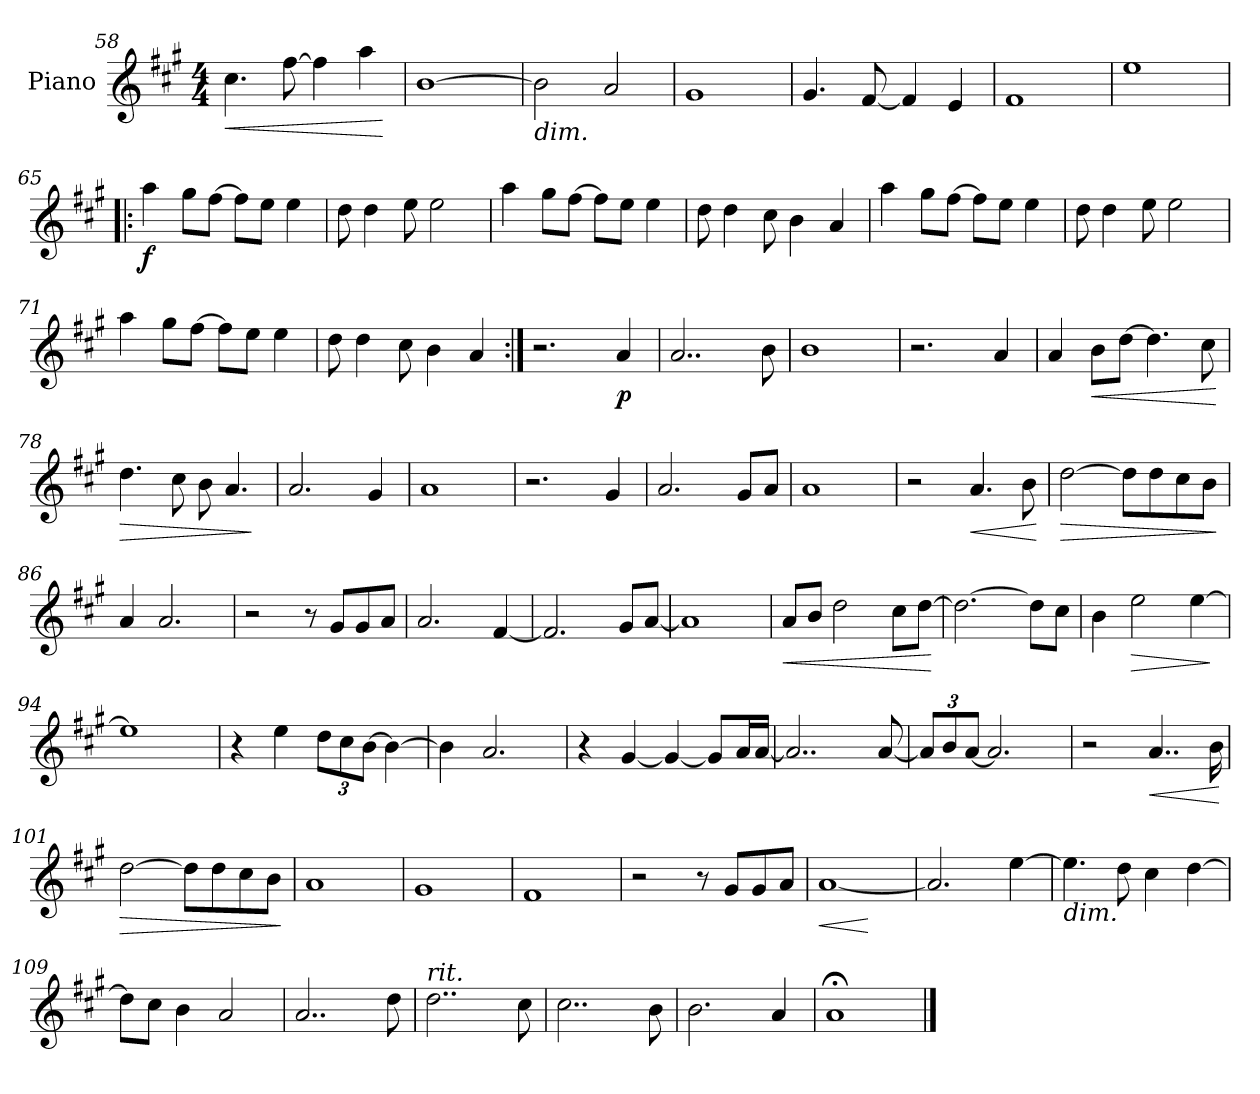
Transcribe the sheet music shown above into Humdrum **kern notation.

**kern	**dynam
*part1	*part1
*staff1	*staff1
*I"Piano	*
*I'Pno.	*
*clefG2	*
*k[f#c#g#]	*
*M4/4	*
=58	=58
!	!LO:HP:b
4.cc#\	<
[8ff#\	.
4ff#\]	.
4aa\	.
.	[
=59	=59
[1b	.
=60	=60
!LO:TX:b:i:t=dim.	!
2b\]	.
2a/	.
=61	=61
1g#	.
=62	=62
4.g#/	.
[8f#/	.
4f#/]	.
4e/	.
=63	=63
1f#	.
=64	=64
1ee	.
!!LO:PB:g=z
=65!|:	=65!|:
!	!LO:DY:b
4aa\	f
8gg#\L	.
[8ff#\J	.
8ff#\L]	.
8ee\J	.
4ee\	.
=66	=66
8dd\	.
4dd\	.
8ee\	.
2ee\	.
=67	=67
4aa\	.
8gg#\L	.
[8ff#\J	.
8ff#\L]	.
8ee\J	.
4ee\	.
=68	=68
8dd\	.
4dd\	.
8cc#\	.
4b\	.
4a/	.
=69	=69
4aa\	.
8gg#\L	.
[8ff#\J	.
8ff#\L]	.
8ee\J	.
4ee\	.
=70	=70
8dd\	.
4dd\	.
8ee\	.
2ee\	.
!!LO:LB:g=z
=71	=71
4aa\	.
8gg#\L	.
[8ff#\J	.
8ff#\L]	.
8ee\J	.
4ee\	.
=72	=72
8dd\	.
4dd\	.
8cc#\	.
4b\	.
4a/	.
=73:|!	=73:|!
2.r	.
!	!LO:DY:b
4a/	p
=74	=74
2..a/	.
8b\	.
=75	=75
1b	.
=76	=76
2.r	.
4a/	.
=77	=77
4a/	.
!	!LO:HP:b
8b\L	<
[8dd\J	.
4.dd\]	.
8cc#\	.
.	[
=78	=78
!	!LO:HP:b
4.dd\	>
8cc#\	.
8b\	.
4.a/	.
.	]
=79	=79
2.a/	.
4g#/	.
!!LO:LB:g=z
=80	=80
1a	.
=81	=81
2.r	.
4g#/	.
=82	=82
2.a/	.
8g#/L	.
8a/J	.
=83	=83
1a	.
=84	=84
2r	.
!	!LO:HP:b
4.a/	<
8b\	.
.	[
=85	=85
!	!LO:HP:b
[2dd\	>
8dd\L]	.
8dd\	.
8cc#\	.
8b\J	.
.	]
=86	=86
4a/	.
2.a/	.
=87	=87
2r	.
8r	.
8g#/L	.
8g#/	.
8a/J	.
=88	=88
2.a/	.
[4f#/	.
=89	=89
2.f#/]	.
8g#/L	.
[8a/J	.
=90	=90
1a]	.
!!LO:LB:g=z
=91	=91
!	!LO:HP:b
8a/L	<
8b/J	.
2dd\	.
8cc#\L	.
[8dd\J	.
.	[
=92	=92
2.dd\_	.
8dd\L]	.
8cc#\J	.
=93	=93
4b\	.
!	!LO:HP:b
2ee\	>
[4ee\	.
.	]
=94	=94
1ee]	.
=95	=95
4r	.
4ee\	.
*Xbrackettup	*
12dd\L	.
12cc#\	.
[12b\J	.
4b\_	.
=96	=96
4b\]	.
2.a/	.
=97	=97
4r	.
[4g#/	.
4g#/_	.
8g#/L]	.
16a/L	.
[16a/JJ	.
=98	=98
2..a/]	.
[8a/	.
=99	=99
12a/L]	.
12b/	.
[12a/J	.
2.a/]	.
!!LO:LB:g=z
=100	=100
2r	.
!	!LO:HP:b
4..a/	<
16b\	.
.	[
=101	=101
!	!LO:HP:b
[2dd\	>
8dd\L]	.
8dd\	.
8cc#\	.
8b\J	.
.	]
=102	=102
1a	.
=103	=103
1g#	.
=104	=104
1f#	.
=105	=105
2r	.
8r	.
8g#/L	.
8g#/	.
8a/J	.
=106	=106
!	!LO:HP:b
[1a	<
.	[
=107	=107
2.a/]	.
[4ee\	.
=108	=108
!LO:TX:b:i:t=dim.	!
4.ee\]	.
8dd\	.
4cc#\	.
[4dd\	.
=109	=109
8dd\L]	.
8cc#\J	.
4b\	.
2a/	.
!!LO:LB:g=z
=110	=110
2..a/	.
8dd\	.
=111	=111
!LO:TX:a:i:t=rit.	!
2..dd\	.
8cc#\	.
=112	=112
2..cc#\	.
8b\	.
=113	=113
2.b\	.
4a/	.
=114	=114
1a;<	.
==	==
*-	*-
